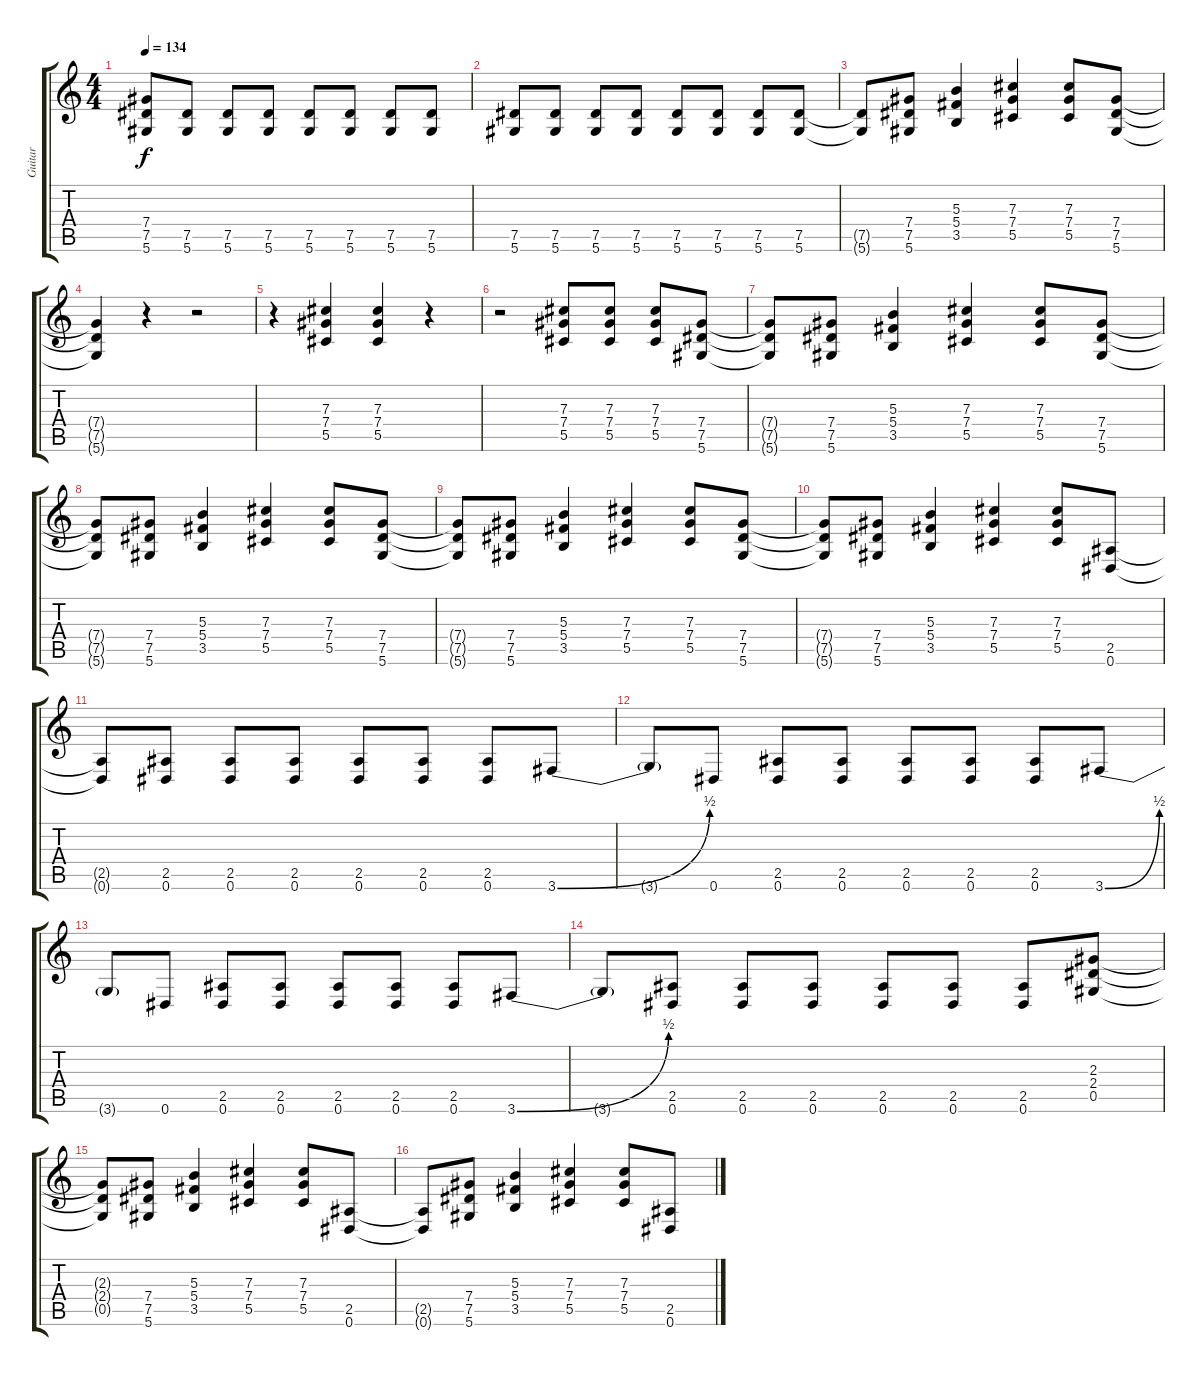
\track ("Guitar" "Guitar") {instrument overdrivenguitar}
\staff {score tabs}
\tuning (Eb4 Bb3 Gb3 Db3 Ab2 Eb2) {hide}
\ts (4 4)
\tempo 134
\clef g2
\ks c
(7.4{t} 7.5{t} 5.6{t}).8{dy f} (7.5 5.6).8 (7.5 5.6).8 (7.5 5.6).8 (7.5 5.6).8 (7.5 5.6).8 (7.5 5.6).8 (7.5 5.6).8 |
(7.5 5.6).8 (7.5 5.6).8 (7.5 5.6).8 (7.5 5.6).8 (7.5 5.6).8 (7.5 5.6).8 (7.5 5.6).8 (7.5 5.6).8 |
(7.5{t} 5.6{t}).8 (7.4 7.5 5.6).8 (5.3 5.4 3.5).4 (7.3 7.4 5.5).4 (7.3 7.4 5.5).8 (7.4 7.5 5.6).8 |
(7.4{t} 7.5{t} 5.6{t}).4 r.4 r.2 |
r.4 (7.3 7.4 5.5).4 (7.3 7.4 5.5).4 r.4 |
r.2 (7.3 7.4 5.5).8 (7.3 7.4 5.5).8 (7.3 7.4 5.5).8 (7.4 7.5 5.6).8 |
(7.4{t} 7.5{t} 5.6{t}).8 (7.4 7.5 5.6).8 (5.3 5.4 3.5).4 (7.3 7.4 5.5).4 (7.3 7.4 5.5).8 (7.4 7.5 5.6).8 |
(7.4{t} 7.5{t} 5.6{t}).8 (7.4 7.5 5.6).8 (5.3 5.4 3.5).4 (7.3 7.4 5.5).4 (7.3 7.4 5.5).8 (7.4 7.5 5.6).8 |
(7.4{t} 7.5{t} 5.6{t}).8 (7.4 7.5 5.6).8 (5.3 5.4 3.5).4 (7.3 7.4 5.5).4 (7.3 7.4 5.5).8 (7.4 7.5 5.6).8 |
(7.4{t} 7.5{t} 5.6{t}).8 (7.4 7.5 5.6).8 (5.3 5.4 3.5).4 (7.3 7.4 5.5).4 (7.3 7.4 5.5).8 (2.5 0.6).8 |
(2.5{t} 0.6{t}).8 (2.5 0.6).8 (2.5 0.6).8 (2.5 0.6).8 (2.5 0.6).8 (2.5 0.6).8 (2.5 0.6).8 3.6{be (bend 0 0 60 2)}.8 |
3.6{t}.8 0.6.8 (2.5 0.6).8 (2.5 0.6).8 (2.5 0.6).8 (2.5 0.6).8 (2.5 0.6).8 3.6{be (bend 0 0 60 2)}.8 |
3.6{t}.8 0.6.8 (2.5 0.6).8 (2.5 0.6).8 (2.5 0.6).8 (2.5 0.6).8 (2.5 0.6).8 3.6{be (bend 0 0 60 2)}.8 |
3.6{t}.8 (2.5 0.6).8 (2.5 0.6).8 (2.5 0.6).8 (2.5 0.6).8 (2.5 0.6).8 (2.5 0.6).8 (2.3 2.4 0.5).8 |
(2.3{t} 2.4{t} 0.5{t}).8 (7.4 7.5 5.6).8 (5.3 5.4 3.5).4 (7.3 7.4 5.5).4 (7.3 7.4 5.5).8 (2.5 0.6).8 |
(2.5{t} 0.6{t}).8 (7.4 7.5 5.6).8 (5.3 5.4 3.5).4 (7.3 7.4 5.5).4 (7.3 7.4 5.5).8 (2.5 0.6).8
